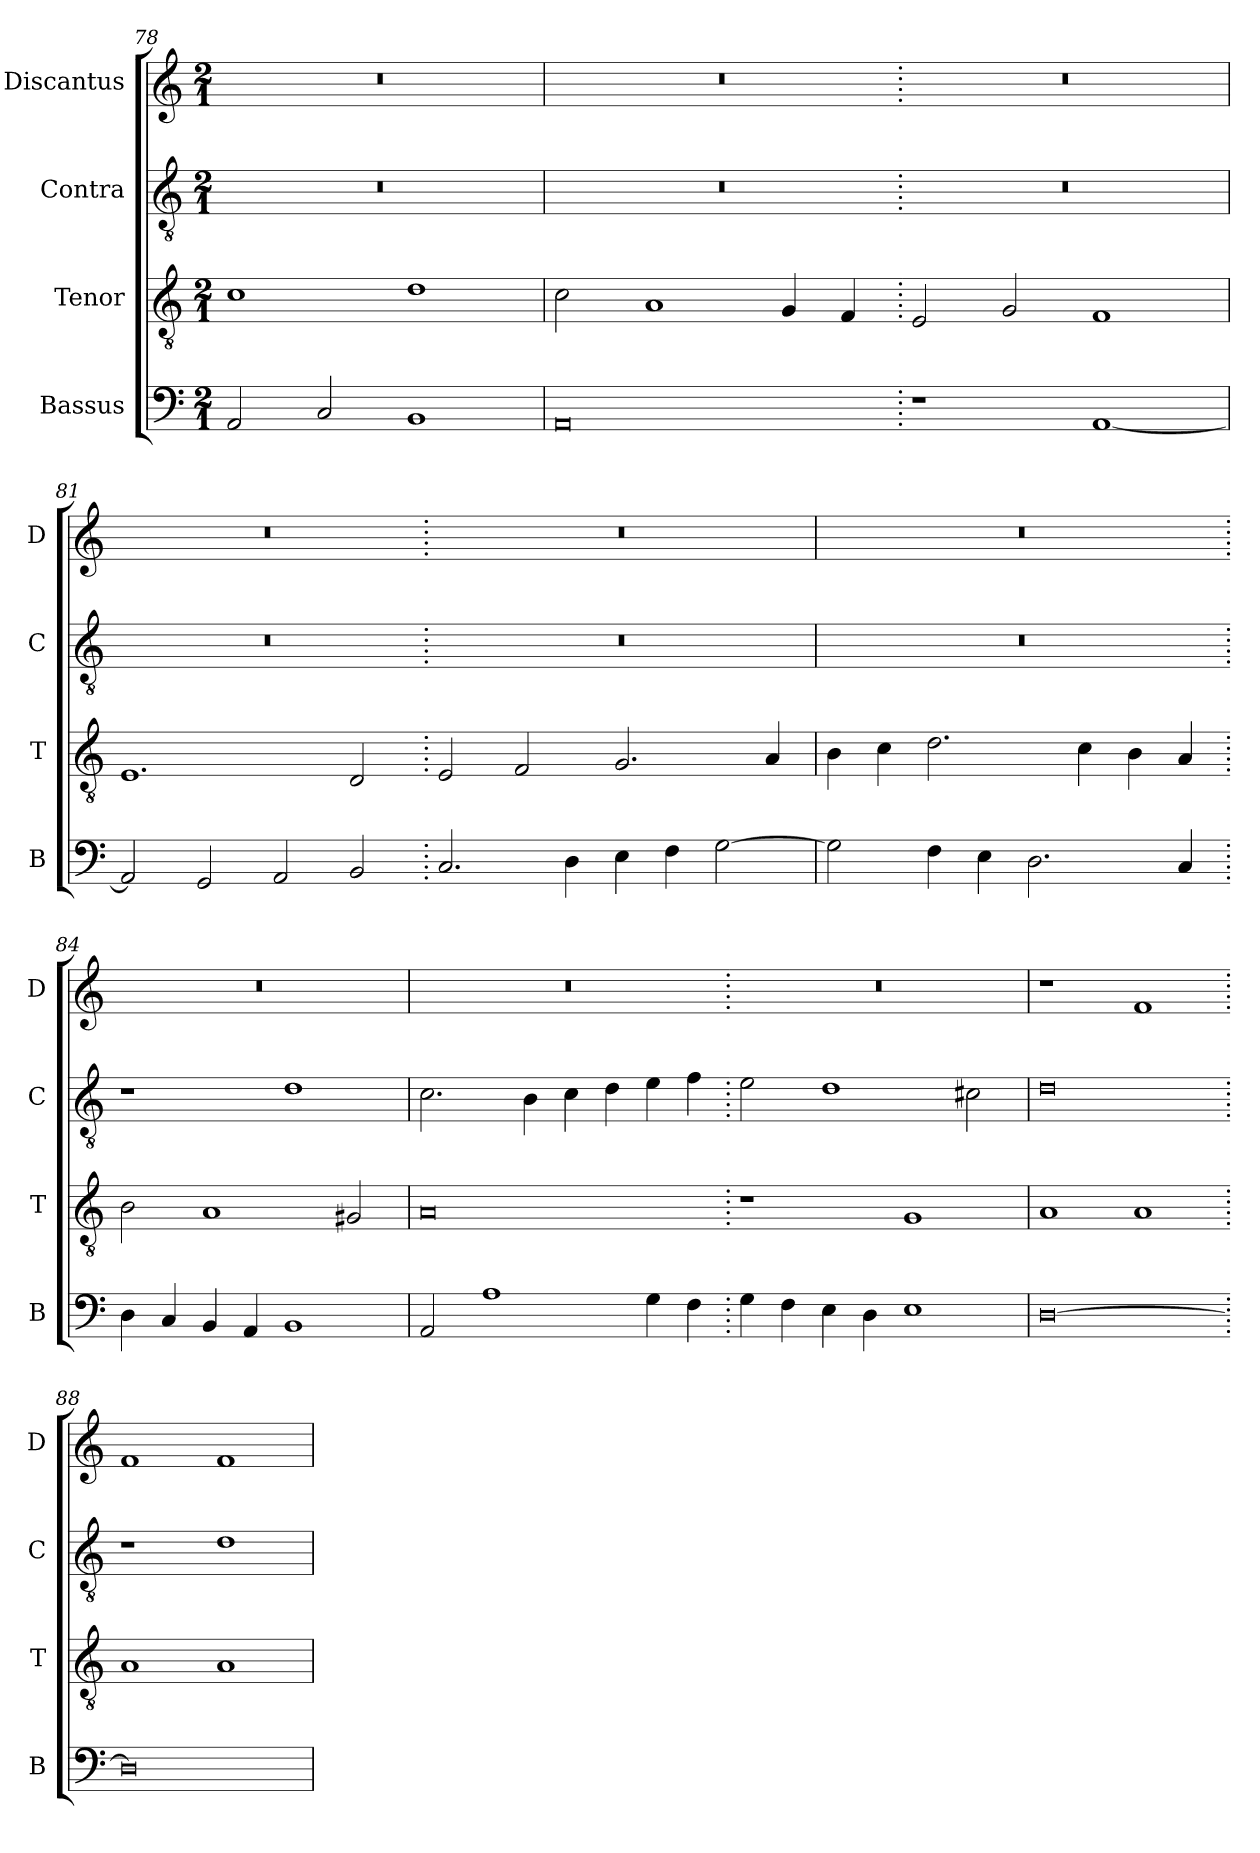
**kern	**kern	**kern	**kern
*part4	*part3	*part2	*part1
*staff4	*staff3	*staff2	*staff1
*I"Bassus	*I"Tenor	*I"Contra	*I"Discantus
*I'B	*I'T	*I'C	*I'D
*clefF4	*clefGv2	*clefGv2	*clefG2
*k[]	*k[]	*k[]	*k[]
*M2/1	*M2/1	*M2/1	*M2/1
=78	=78	=78	=78
2AA/	1c	0r	0r
2C/	.	.	.
1BB	1d	.	.
=79	=79	=79	=79
0AA	2c\	0r	0r
.	1A	.	.
.	4G/	.	.
.	4F/	.	.
=80.	=80.	=80.	=80.
1r	2E/	0r	0r
.	2G/	.	.
[1AA	1F	.	.
=81	=81	=81	=81
2AA/]	1.E	0r	0r
2GG/	.	.	.
2AA/	.	.	.
2BB/	2D/	.	.
=82.	=82.	=82.	=82.
2.C/	2E/	0r	0r
.	2F/	.	.
4D\	.	.	.
4E\	2.G/	.	.
4F\	.	.	.
[2G\	.	.	.
.	4A/	.	.
=83	=83	=83	=83
2G\]	4B\	0r	0r
.	4c\	.	.
4F\	2.d\	.	.
4E\	.	.	.
2.D\	.	.	.
.	4c\	.	.
.	4B\	.	.
4C/	4A/	.	.
=84.	=84.	=84.	=84.
4D\	2B\	1r	0r
4C/	.	.	.
4BB/	1A	.	.
4AA/	.	.	.
1BB	.	1d	.
.	2G#X/	.	.
=85	=85	=85	=85
2AA/	0A	2.c\	0r
1A	.	.	.
.	.	4B\	.
.	.	4c\	.
.	.	4d\	.
4G\	.	4e\	.
4F\	.	4f\	.
=86.	=86.	=86.	=86.
4G\	1r	2e\	0r
4F\	.	.	.
4E\	.	1d	.
4D\	.	.	.
1E	1G	.	.
.	.	2c#X\	.
=87	=87	=87	=87
[0D	1A	0d	1r
.	1A	.	1f
=88.	=88.	=88.	=88.
0D]	1A	1r	1f
.	1A	1d	1f
=	=	=	=
*-	*-	*-	*-
